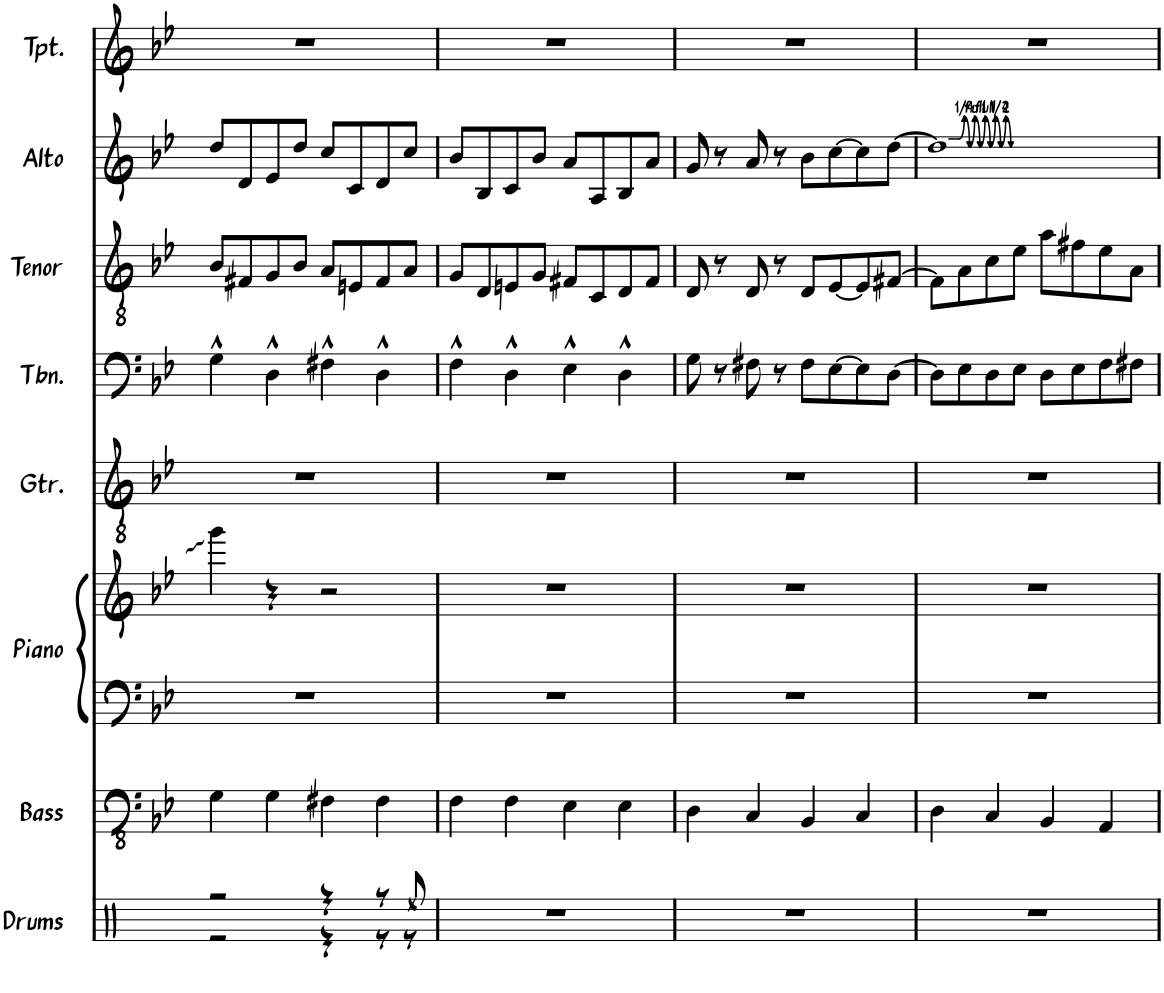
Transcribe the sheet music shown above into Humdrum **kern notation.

**kern	**kern	**kern	**kern	**kern	**kern	**kern	**kern	**kern
*part8	*part7	*part6	*part6	*part5	*part4	*part3	*part2	*part1
*staff9	*staff8	*staff7	*staff6	*staff5	*staff4	*staff3	*staff2	*staff1
*I"Drums	*I"Bass	*I"Piano	*	*I"Guitar	*I"Trombone	*I"Tenor Sax	*I"Alto Sax	*I"Trumpet
*I'Drums	*I'Bass	*I'Piano	*	*I'Gtr.	*I'Tbn.	*I'Tenor	*I'Alto	*I'Tpt.
!!LO:PB:g=z
*clefX	*clefFv4	*clefF4	*clefG2	*clefGv2	*clefF4	*clefGv2	*clefG2	*clefG2
*	*	*	*	*	*	*	*	*ITrd1c2
*k[]	*k[b-e-]	*k[b-e-]	*k[b-e-]	*k[b-e-]	*k[b-e-]	*k[b-e-]	*k[b-e-]	*k[b-e-]
*M4/4	*M4/4	*M4/4	*M4/4	*M4/4	*M4/4	*M4/4	*M4/4	*M4/4
=9	=9	=9	=9	=9	=9	=9	=9	=9
*^	*	*	*	*	*	*	*	*
2r	2r	4GG\	1r	4ggg\	1r	4G^^\	8B-/L	8dd/L	1r
.	.	.	.	.	.	.	8F#X/	8d/	.
.	.	4GG\	.	4r	.	4D^^\	8G/	8e-/	.
.	.	.	.	.	.	.	8B-/J	8dd/J	.
4r	4r	4FF#X\	.	2r	.	4F#X^^\	8A/L	8cc/L	.
.	.	.	.	.	.	.	8En/	8c/	.
8r	8r	4FF#\	.	.	.	4D^^\	8F#/	8d/	.
8Ree/	8r	.	.	.	.	.	8A/J	8cc/J	.
*v	*v	*	*	*	*	*	*	*	*
=10	=10	=10	=10	=10	=10	=10	=10	=10
1r	4FF\	1r	1r	1r	4F^^\	8G/L	8b-/L	1r
.	.	.	.	.	.	8D/	8B-/	.
.	4FF\	.	.	.	4D^^\	8En/	8c/	.
.	.	.	.	.	.	8G/J	8b-/J	.
.	4EE-\	.	.	.	4E-^^\	8F#X/L	8a/L	.
.	.	.	.	.	.	8C/	8A/	.
.	4EE-\	.	.	.	4D^^\	8D/	8B-/	.
.	.	.	.	.	.	8F#/J	8a/J	.
=11	=11	=11	=11	=11	=11	=11	=11	=11
1r	4DD\	1r	1r	1r	8G\	8D/	8g/	1r
.	.	.	.	.	8r	8r	8r	.
.	4CC/	.	.	.	8F#X\	8D/	8a/	.
.	.	.	.	.	8r	8r	8r	.
.	4BBB-/	.	.	.	8F#\L	8D/L	8b-\L	.
.	.	.	.	.	[8E-\	[8E-/	[8cc\	.
.	4CC/	.	.	.	8E-\]	8E-/]	8cc\]	.
.	.	.	.	.	[8D\J	[8F#X/J	[8dd\J	.
=12	=12	=12	=12	=12	=12	=12	=12	=12
1r	4DD\	1r	1r	1r	8D\L]	8F#\L]	1dd]	1r
.	.	.	.	.	8E-\	8A\	.	.
.	4CC/	.	.	.	8D\	8c\	.	.
.	.	.	.	.	8E-\J	8e-\J	.	.
.	4BBB-/	.	.	.	8D\L	8a\L	.	.
.	.	.	.	.	8E-\	8f#X\	.	.
.	4AAA/	.	.	.	8F\	8e-\	.	.
.	.	.	.	.	8F#X\J	8A\J	.	.
=	=	=	=	=	=	=	=	=
*-	*-	*-	*-	*-	*-	*-	*-	*-
